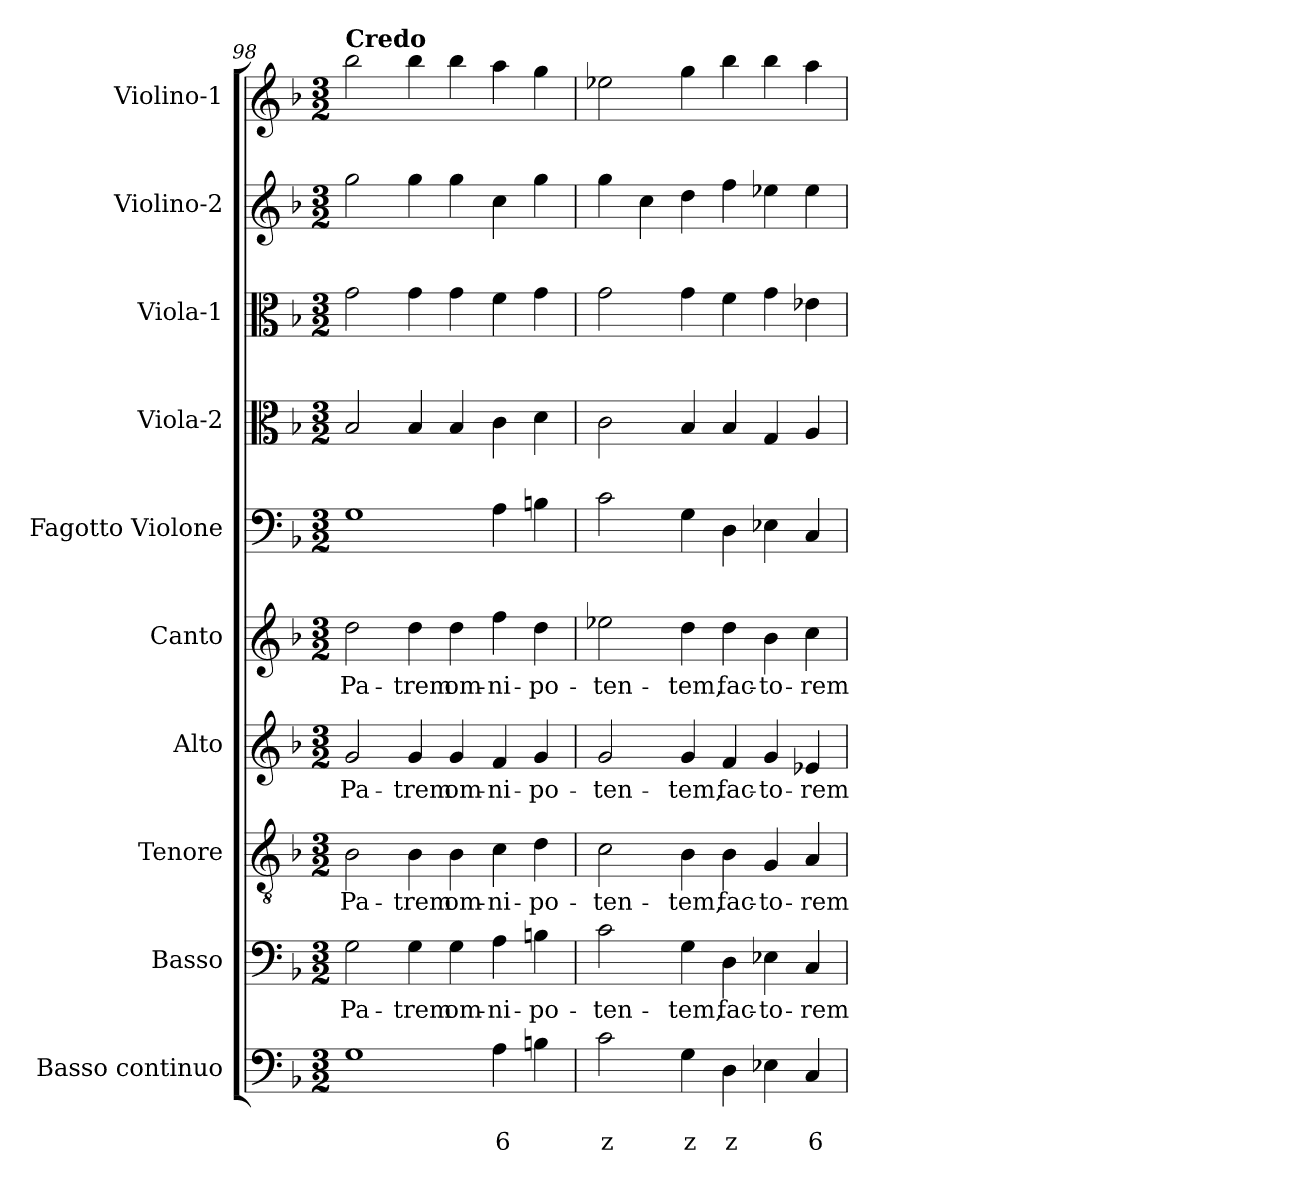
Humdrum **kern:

**kern	**text	**text	**kern	**text	**kern	**text	**kern	**text	**kern	**text	**kern	**kern	**kern	**kern	**kern
*part10	*part10	*part10	*part9	*part9	*part8	*part8	*part7	*part7	*part6	*part6	*part5	*part4	*part3	*part2	*part1
*staff10	*staff10	*staff10	*staff9	*staff9	*staff8	*staff8	*staff7	*staff7	*staff6	*staff6	*staff5	*staff4	*staff3	*staff2	*staff1
*I"Basso continuo	*	*	*I"Basso	*	*I"Tenore	*	*I"Alto	*	*I"Canto	*	*I"Fagotto Violone	*I"Viola-2	*I"Viola-1	*I"Violino-2	*I"Violino-1
!!LO:PB:g=z
*clefF4	*	*	*clefF4	*	*clefGv2	*	*clefG2	*	*clefG2	*	*clefF4	*clefC3	*clefC3	*clefG2	*clefG2
*k[b-]	*	*	*k[b-]	*	*k[b-]	*	*k[b-]	*	*k[b-]	*	*k[b-]	*k[b-]	*k[b-]	*k[b-]	*k[b-]
*F:	*	*	*F:	*	*F:	*	*F:	*	*F:	*	*F:	*F:	*F:	*F:	*F:
*M3/2	*	*	*M3/2	*	*M3/2	*	*M3/2	*	*M3/2	*	*M3/2	*M3/2	*M3/2	*M3/2	*M3/2
=98X3	=98X3	=98X3	=98X3	=98X3	=98X3	=98X3	=98X3	=98X3	=98X3	=98X3	=98X3	=98X3	=98X3	=98X3	=98X3
!	!	!	!	!LO:LY:b	!	!	!	!	!	!	!	!	!	!	!
!	!	!	!	!	!	!LO:LY:b	!	!	!	!	!	!	!	!	!
!	!	!	!	!	!	!	!	!LO:LY:b	!	!	!	!	!	!	!
!	!	!	!	!	!	!	!	!	!	!	!	!	!	!	!LO:TX:a:B:t=Credo
!	!	!	!	!	!	!	!	!	!	!LO:LY:b	!	!	!	!	!
1G	.	.	2G\	Pa-	2B-\	Pa-	2g/	Pa-	2dd\	Pa-	1G	2B-/	2g\	2gg\	2bb-\
!	!	!	!	!LO:LY:b	!	!	!	!	!	!	!	!	!	!	!
!	!	!	!	!	!	!LO:LY:b	!	!	!	!	!	!	!	!	!
!	!	!	!	!	!	!	!	!LO:LY:b	!	!	!	!	!	!	!
!	!	!	!	!	!	!	!	!	!	!LO:LY:b	!	!	!	!	!
.	.	.	4G\	-trem	4B-\	-trem	4g/	-trem	4dd\	-trem	.	4B-/	4g\	4gg\	4bb-\
!	!	!	!	!LO:LY:b	!	!	!	!	!	!	!	!	!	!	!
!	!	!	!	!	!	!LO:LY:b	!	!	!	!	!	!	!	!	!
!	!	!	!	!	!	!	!	!LO:LY:b	!	!	!	!	!	!	!
!	!	!	!	!	!	!	!	!	!	!LO:LY:b	!	!	!	!	!
.	.	.	4G\	om-	4B-\	om-	4g/	om-	4dd\	om-	.	4B-/	4g\	4gg\	4bb-\
!	!	!LO:LY:b	!	!	!	!	!	!	!	!	!	!	!	!	!
!	!	!	!	!LO:LY:b	!	!	!	!	!	!	!	!	!	!	!
!	!	!	!	!	!	!LO:LY:b	!	!	!	!	!	!	!	!	!
!	!	!	!	!	!	!	!	!LO:LY:b	!	!	!	!	!	!	!
!	!	!	!	!	!	!	!	!	!	!LO:LY:b	!	!	!	!	!
4A\	.	6	4A\	-ni-	4c\	-ni-	4f/	-ni-	4ff\	-ni-	4A\	4c\	4f\	4cc\	4aa\
!	!	!	!	!LO:LY:b	!	!	!	!	!	!	!	!	!	!	!
!	!	!	!	!	!	!LO:LY:b	!	!	!	!	!	!	!	!	!
!	!	!	!	!	!	!	!	!LO:LY:b	!	!	!	!	!	!	!
!	!	!	!	!	!	!	!	!	!	!LO:LY:b	!	!	!	!	!
4Bn\	.	.	4Bn\	-po-	4d\	-po-	4g/	-po-	4dd\	-po-	4Bn\	4d\	4g\	4gg\	4gg\
=99	=99	=99	=99	=99	=99	=99	=99	=99	=99	=99	=99	=99	=99	=99	=99
!	!	!LO:LY:b	!	!	!	!	!	!	!	!	!	!	!	!	!
!	!	!	!	!LO:LY:b	!	!	!	!	!	!	!	!	!	!	!
!	!	!	!	!	!	!LO:LY:b	!	!	!	!	!	!	!	!	!
!	!	!	!	!	!	!	!	!LO:LY:b	!	!	!	!	!	!	!
!	!	!	!	!	!	!	!	!	!	!LO:LY:b	!	!	!	!	!
2c\	.	z	2c\	-ten-	2c\	-ten-	2g/	-ten-	2ee-X\	-ten-	2c\	2c\	2g\	4gg\	2ee-X\
.	.	.	.	.	.	.	.	.	.	.	.	.	.	4cc\	.
!	!	!LO:LY:b	!	!	!	!	!	!	!	!	!	!	!	!	!
!	!	!	!	!LO:LY:b	!	!	!	!	!	!	!	!	!	!	!
!	!	!	!	!	!	!LO:LY:b	!	!	!	!	!	!	!	!	!
!	!	!	!	!	!	!	!	!LO:LY:b	!	!	!	!	!	!	!
!	!	!	!	!	!	!	!	!	!	!LO:LY:b	!	!	!	!	!
4G\	.	z	4G\	-tem,	4B-\	-tem,	4g/	-tem,	4dd\	-tem,	4G\	4B-/	4g\	4dd\	4gg\
!	!	!LO:LY:b	!	!	!	!	!	!	!	!	!	!	!	!	!
!	!	!	!	!LO:LY:b	!	!	!	!	!	!	!	!	!	!	!
!	!	!	!	!	!	!LO:LY:b	!	!	!	!	!	!	!	!	!
!	!	!	!	!	!	!	!	!LO:LY:b	!	!	!	!	!	!	!
!	!	!	!	!	!	!	!	!	!	!LO:LY:b	!	!	!	!	!
4D\	.	z	4D\	fac-	4B-\	fac-	4f/	fac-	4dd\	fac-	4D\	4B-/	4f\	4ff\	4bb-\
!	!	!	!	!LO:LY:b	!	!	!	!	!	!	!	!	!	!	!
!	!	!	!	!	!	!LO:LY:b	!	!	!	!	!	!	!	!	!
!	!	!	!	!	!	!	!	!LO:LY:b	!	!	!	!	!	!	!
!	!	!	!	!	!	!	!	!	!	!LO:LY:b	!	!	!	!	!
4E-X\	.	.	4E-X\	-to-	4G/	-to-	4g/	-to-	4b-\	-to-	4E-X\	4G/	4g\	4ee-X\	4bb-\
!	!	!LO:LY:b	!	!	!	!	!	!	!	!	!	!	!	!	!
!	!	!	!	!LO:LY:b	!	!	!	!	!	!	!	!	!	!	!
!	!	!	!	!	!	!LO:LY:b	!	!	!	!	!	!	!	!	!
!	!	!	!	!	!	!	!	!LO:LY:b	!	!	!	!	!	!	!
!	!	!	!	!	!	!	!	!	!	!LO:LY:b	!	!	!	!	!
4C/	.	6	4C/	-rem	4A/	-rem	4e-X/	-rem	4cc\	-rem	4C/	4A/	4e-X\	4ee-\	4aa\
=	=	=	=	=	=	=	=	=	=	=	=	=	=	=	=
*-	*-	*-	*-	*-	*-	*-	*-	*-	*-	*-	*-	*-	*-	*-	*-
